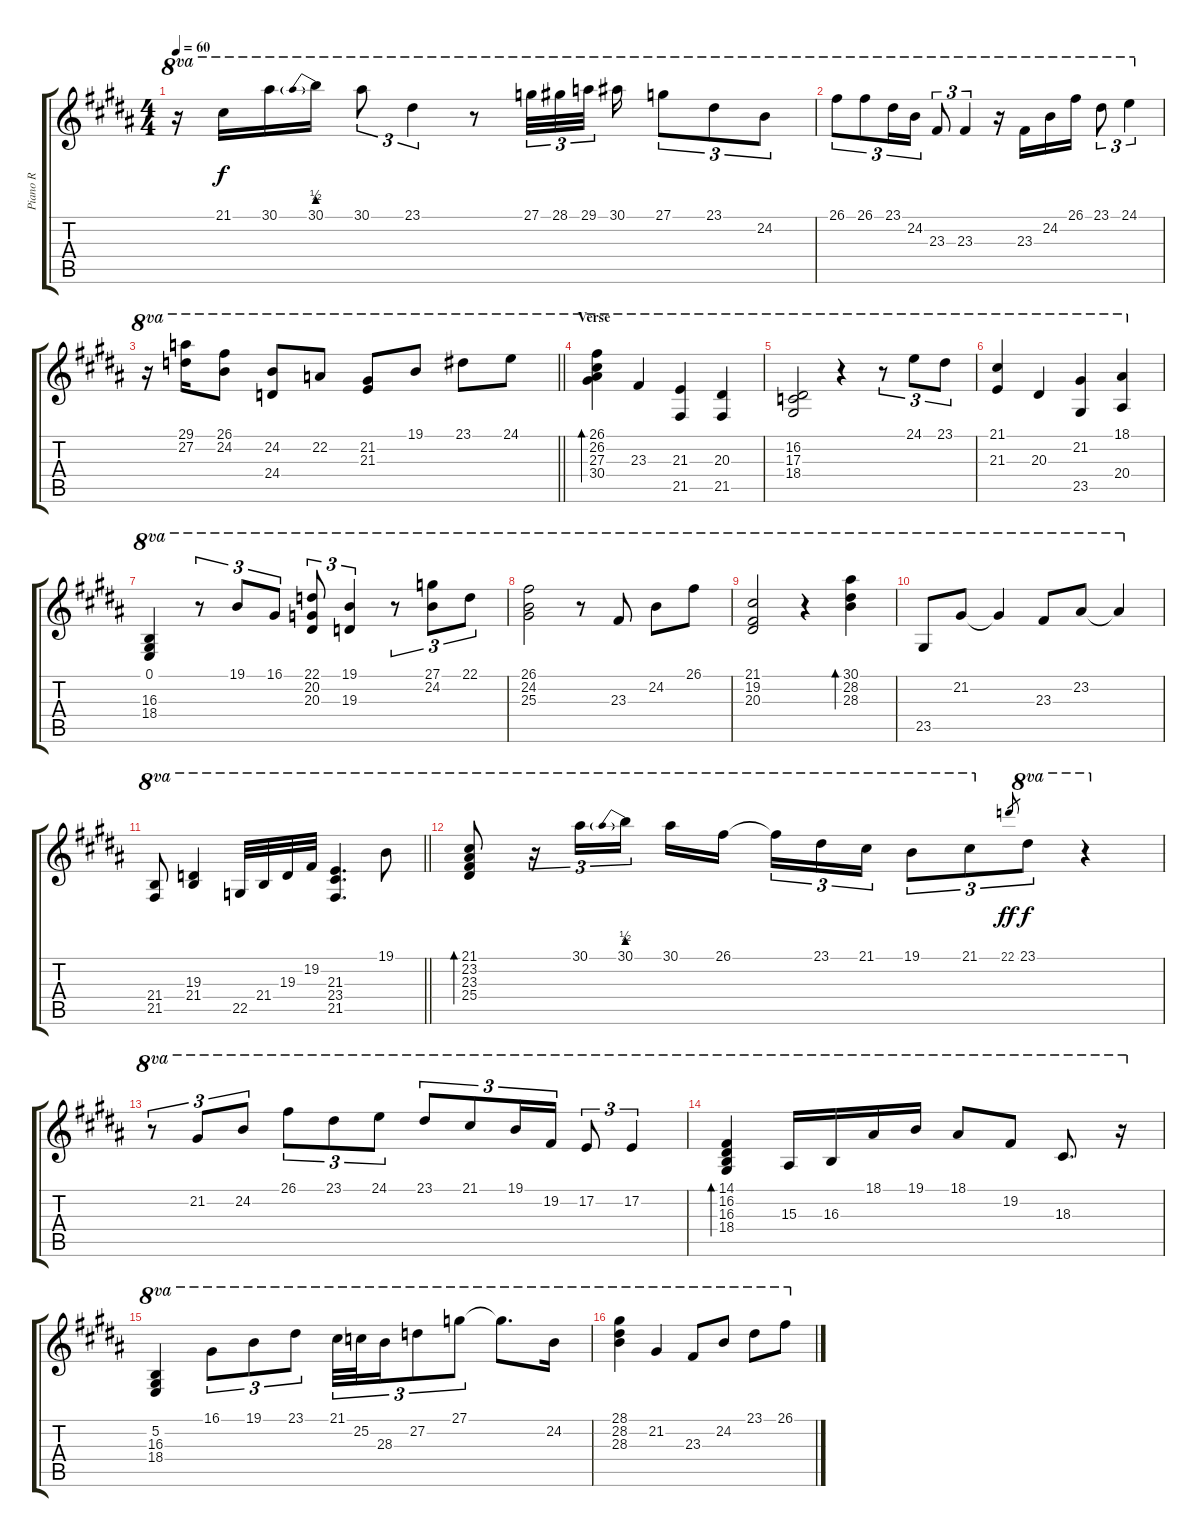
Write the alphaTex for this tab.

\track ("Piano R" "Piano R") {instrument acousticgrandpiano}
\staff {score tabs}
\tuning (E4 B3 G3 D3 A2 E2) {hide}
\ts (4 4)
\tempo 60
\clef g2
\ks g#minor
r.16{ot 8va dy f} 21.1.16{ot 8va} 30.1.16{ot 8va} 30.1{be (prebend 0 2 60 2)}.16{ot 8va} 30.1.8{tu (3 2) ot 8va} 23.1.4{tu (3 2) ot 8va} r.8{ot 8va} 27.1.32{tu (3 2) ot 8va} 28.1.32{tu (3 2) ot 8va} 29.1.32{tu (3 2) ot 8va beam splitsecondary} 30.1.16{ot 8va} 27.1.8{tu (3 2) ot 8va} 23.1.8{tu (3 2) ot 8va} 24.2.8{tu (3 2) ot 8va} |
26.1.8{tu (3 2) ot 8va} 26.1.8{tu (3 2) ot 8va} 23.1.16{tu (3 2) ot 8va} 24.2.16{tu (3 2) ot 8va} 23.3.8{tu (3 2) ot 8va} 23.3.4{tu (3 2) ot 8va} r.16{ot 8va} 23.3.16{ot 8va} 24.2.16{ot 8va} 26.1.16{ot 8va} 23.1.8{tu (3 2) ot 8va} 24.1.4{tu (3 2) ot 8va} |
\barLineRight lightlight
r.16{ot 8va} (29.1 27.2).16{ot 8va} (26.1 24.2).8{ot 8va} (24.2 24.4).8{ot 8va} 22.2.8{ot 8va} (21.2 21.3).8{ot 8va} 19.1.8{ot 8va} 23.1.8{ot 8va} 24.1.8{ot 8va} |
\section ("" "Verse")
(26.1 26.2 27.3 30.4).4{bd 120 ot 8va} 23.3.4{ot 8va} (21.3 21.5).4{ot 8va} (20.3 21.5).4{ot 8va} |
(16.2 17.3 18.4).2{ot 8va} r.4{ot 8va} r.8{tu (3 2) ot 8va} 24.1.8{tu (3 2) ot 8va} 23.1.8{tu (3 2) ot 8va} |
(21.1 21.3).4{ot 8va} 20.3.4{ot 8va} (21.2 23.5).4{ot 8va} (18.1 20.4).4{ot 8va} |
(0.1 16.3 18.4).4{ot 8va} r.8{tu (3 2) ot 8va} 19.1.8{tu (3 2) ot 8va} 16.1.8{tu (3 2) ot 8va} (22.1 20.2 20.3).8{tu (3 2) ot 8va} (19.1 19.3).4{tu (3 2) ot 8va} r.8{tu (3 2) ot 8va} (27.1 24.2).8{tu (3 2) ot 8va} 22.1.8{tu (3 2) ot 8va} |
(26.1 24.2 25.3).2{ot 8va} r.8{ot 8va} 23.3.8{ot 8va} 24.2.8{ot 8va} 26.1.8{ot 8va} |
(21.1 19.2 20.3).2{ot 8va} r.4{ot 8va} (30.1 28.2 28.3).4{bd 120 ot 8va} |
23.5.8{ot 8va} 21.2.8{ot 8va} 21.2{t}.4{ot 8va} 23.3.8{ot 8va} 23.2.8{ot 8va} 23.2{t}.4{ot 8va} |
\barLineRight lightlight
(21.4 21.5).8{ot 8va} (19.3 21.4).4{ot 8va} 22.5.32{ot 8va} 21.4.32{ot 8va} 19.3.32{ot 8va} 19.2.32{ot 8va} (21.3 23.4 21.5).4{d ot 8va} 19.1.8{ot 8va} |
(21.1 23.2 23.3 25.4).8{bd 120 ot 8va} r.16{tu (3 2) ot 8va} 30.1.16{tu (3 2) ot 8va} 30.1{be (prebend 0 2 60 2)}.16{tu (3 2) ot 8va} 30.1.16{ot 8va} 26.1.16{ot 8va beam splitsecondary} 26.1{t}.16{tu (3 2) ot 8va} 23.1.16{tu (3 2) ot 8va} 21.1.16{tu (3 2) ot 8va} 19.1.8{tu (3 2) ot 8va} 21.1.8{tu (3 2) ot 8va} 22.1.8{gr dy ff} 23.1.8{tu (3 2) ot 8va dy f} r.4{ot 8va} |
r.8{tu (3 2) ot 8va} 21.2.8{tu (3 2) ot 8va} 24.2.8{tu (3 2) ot 8va} 26.1.8{tu (3 2) ot 8va} 23.1.8{tu (3 2) ot 8va} 24.1.8{tu (3 2) ot 8va} 23.1.8{tu (3 2) ot 8va} 21.1.8{tu (3 2) ot 8va} 19.1.16{tu (3 2) ot 8va} 19.2.16{tu (3 2) ot 8va} 17.2.8{tu (3 2) ot 8va} 17.2.4{tu (3 2) ot 8va} |
(14.1 16.2 16.3 18.4).4{bd 120 ot 8va} 15.3.16{ot 8va} 16.3.16{ot 8va} 18.1.16{ot 8va} 19.1.16{ot 8va} 18.1.8{ot 8va} 19.2.8{ot 8va} 18.3.8{d ot 8va} r.16{ot 8va} |
(5.2 16.3 18.4).4{ot 8va} 16.1.8{tu (3 2) ot 8va} 19.1.8{tu (3 2) ot 8va} 23.1.8{tu (3 2) ot 8va} 21.1.32{tu (3 2) ot 8va} 25.2.32{tu (3 2) ot 8va} 28.3.16{tu (3 2) ot 8va} 27.2.8{tu (3 2) ot 8va} 27.1.8{tu (3 2) ot 8va} 27.1{t}.8{d ot 8va} 24.2.16{ot 8va} |
(28.1 28.2 28.3).4{ot 8va} 21.2.4{ot 8va} 23.3.8{ot 8va} 24.2.8{ot 8va} 23.1.8{ot 8va} 26.1.8{ot 8va}
